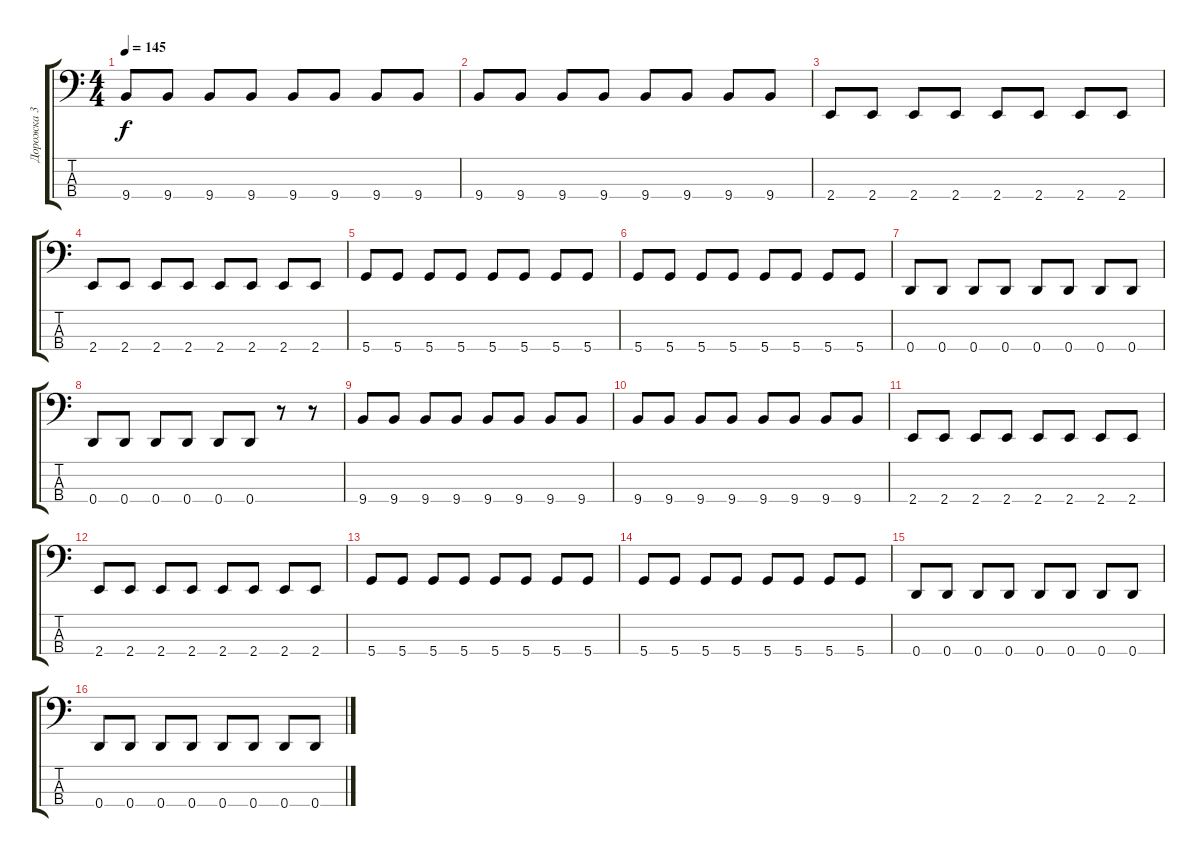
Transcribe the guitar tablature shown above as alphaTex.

\track ("Дорожка 3" "Дорожка 3") {instrument electricbasspick}
\staff {score tabs}
\tuning (G2 D2 A1 D1) {hide}
\ts (4 4)
\tempo 145
\clef f4
\ks c
9.4.8{dy f} 9.4.8 9.4.8 9.4.8 9.4.8 9.4.8 9.4.8 9.4.8 |
9.4.8 9.4.8 9.4.8 9.4.8 9.4.8 9.4.8 9.4.8 9.4.8 |
2.4.8 2.4.8 2.4.8 2.4.8 2.4.8 2.4.8 2.4.8 2.4.8 |
2.4.8 2.4.8 2.4.8 2.4.8 2.4.8 2.4.8 2.4.8 2.4.8 |
5.4.8 5.4.8 5.4.8 5.4.8 5.4.8 5.4.8 5.4.8 5.4.8 |
5.4.8 5.4.8 5.4.8 5.4.8 5.4.8 5.4.8 5.4.8 5.4.8 |
0.4.8 0.4.8 0.4.8 0.4.8 0.4.8 0.4.8 0.4.8 0.4.8 |
0.4.8 0.4.8 0.4.8 0.4.8 0.4.8 0.4.8 r.8 r.8 |
9.4.8 9.4.8 9.4.8 9.4.8 9.4.8 9.4.8 9.4.8 9.4.8 |
9.4.8 9.4.8 9.4.8 9.4.8 9.4.8 9.4.8 9.4.8 9.4.8 |
2.4.8 2.4.8 2.4.8 2.4.8 2.4.8 2.4.8 2.4.8 2.4.8 |
2.4.8 2.4.8 2.4.8 2.4.8 2.4.8 2.4.8 2.4.8 2.4.8 |
5.4.8 5.4.8 5.4.8 5.4.8 5.4.8 5.4.8 5.4.8 5.4.8 |
5.4.8 5.4.8 5.4.8 5.4.8 5.4.8 5.4.8 5.4.8 5.4.8 |
0.4.8 0.4.8 0.4.8 0.4.8 0.4.8 0.4.8 0.4.8 0.4.8 |
0.4.8 0.4.8 0.4.8 0.4.8 0.4.8 0.4.8 0.4.8 0.4.8
